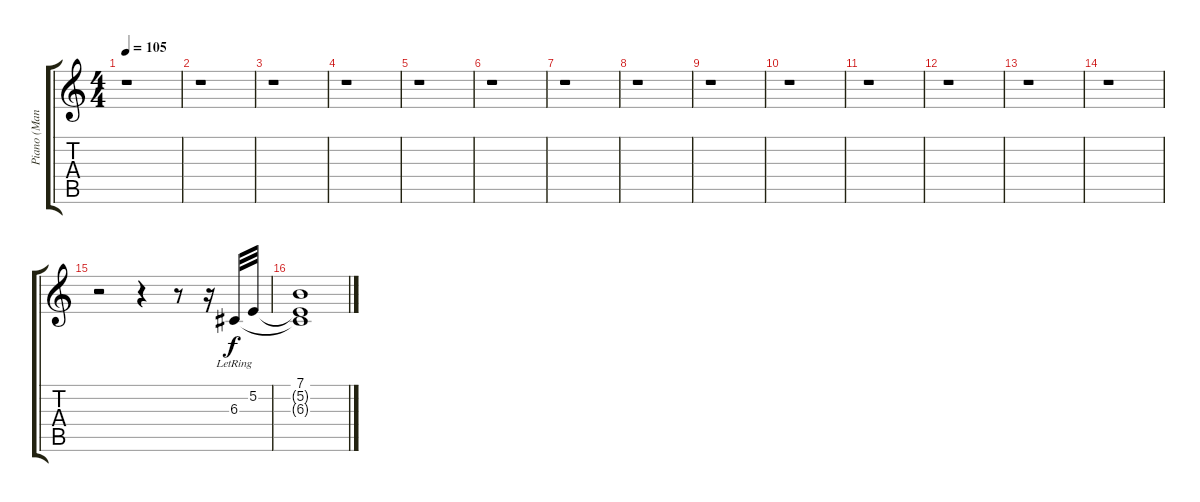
\track ("Piano (Manu)" "Piano (Man") {instrument electricpiano1}
\staff {score tabs}
\tuning (E4 B3 G3 D3 A2 E2) {hide}
\ts (4 4)
\tempo 105
\clef g2
\ks c
r.1{dy f instrument electricpiano1} |
r.1 |
r.1 |
r.1 |
r.1 |
r.1 |
r.1 |
r.1 |
r.1 |
r.1 |
r.1 |
r.1 |
r.1 |
r.1 |
r.2 r.4 r.8 r.16 6.3{lr}.32 5.2{lr}.32 |
(7.1 5.2{t} 6.3{t}).1
